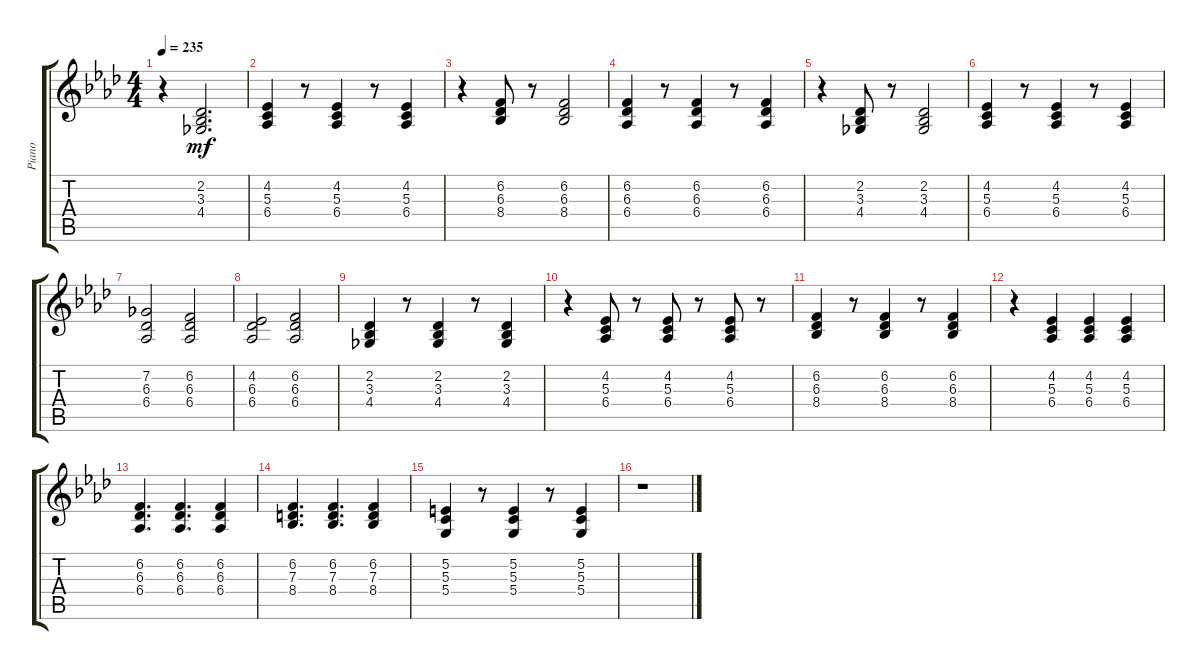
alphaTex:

\track ("Piano" "Piano") {instrument acousticgrandpiano}
\staff {score tabs}
\tuning (E4 B3 G3 D3 A2 E2) {hide}
\ts (4 4)
\tempo 235
\clef g2
\ks ab
r.4{dy mf} (2.2 3.3 4.4).2{d} |
(4.2 5.3 6.4).4 r.8 (4.2 5.3 6.4).4 r.8 (4.2 5.3 6.4).4 |
r.4 (6.2 6.3 8.4).8 r.8 (6.2 6.3 8.4).2 |
(6.2 6.3 6.4).4 r.8 (6.2 6.3 6.4).4 r.8 (6.2 6.3 6.4).4 |
r.4 (2.2 3.3 4.4).8 r.8 (2.2 3.3 4.4).2 |
(4.2 5.3 6.4).4 r.8 (4.2 5.3 6.4).4 r.8 (4.2 5.3 6.4).4 |
(7.2 6.3 6.4).2 (6.2 6.3 6.4).2 |
(4.2 6.3 6.4).2 (6.2 6.3 6.4).2 |
(2.2 3.3 4.4).4 r.8 (2.2 3.3 4.4).4 r.8 (2.2 3.3 4.4).4 |
r.4 (4.2 5.3 6.4).8 r.8 (4.2 5.3 6.4).8 r.8 (4.2 5.3 6.4).8 r.8 |
(6.2 6.3 8.4).4 r.8 (6.2 6.3 8.4).4 r.8 (6.2 6.3 8.4).4 |
r.4 (4.2 5.3 6.4).4 (4.2 5.3 6.4).4 (4.2 5.3 6.4).4 |
(6.2 6.3 6.4).4{d} (6.2 6.3 6.4).4{d} (6.2 6.3 6.4).4 |
(6.2 7.3 8.4).4{d} (6.2 7.3 8.4).4{d} (6.2 7.3 8.4).4 |
(5.2 5.3 5.4).4 r.8 (5.2 5.3 5.4).4 r.8 (5.2 5.3 5.4).4 |
r.1
